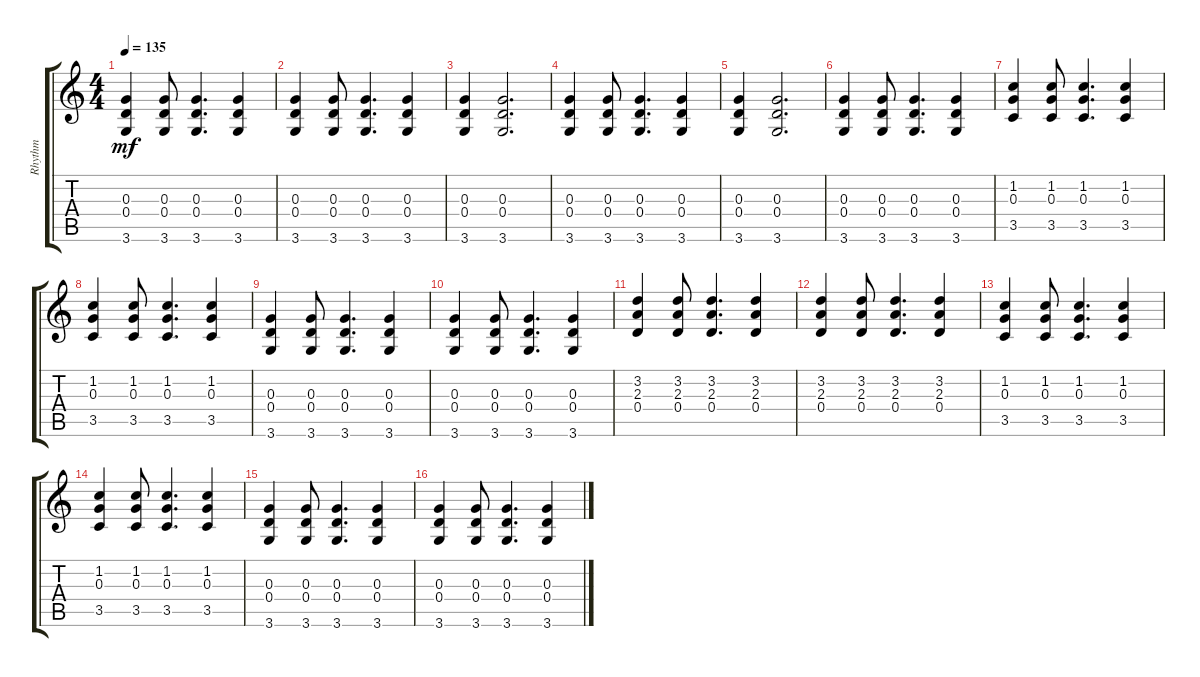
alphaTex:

\track ("Rhythm" "Rhythm") {instrument acousticguitarsteel}
\staff {score tabs}
\tuning (E4 B3 G3 D3 A2 E2) {hide}
\ts (4 4)
\tempo 135
\clef g2
\ks c
(0.3 0.4 3.6).4{dy mf} (0.3 0.4 3.6).8 (0.3 0.4 3.6).4{d} (0.3 0.4 3.6).4 |
(0.3 0.4 3.6).4 (0.3 0.4 3.6).8 (0.3 0.4 3.6).4{d} (0.3 0.4 3.6).4 |
(0.3 0.4 3.6).4 (0.3 0.4 3.6).2{d} |
(0.3 0.4 3.6).4 (0.3 0.4 3.6).8 (0.3 0.4 3.6).4{d} (0.3 0.4 3.6).4 |
(0.3 0.4 3.6).4 (0.3 0.4 3.6).2{d} |
(0.3 0.4 3.6).4 (0.3 0.4 3.6).8 (0.3 0.4 3.6).4{d} (0.3 0.4 3.6).4 |
(1.2 0.3 3.5).4 (1.2 0.3 3.5).8 (1.2 0.3 3.5).4{d} (1.2 0.3 3.5).4 |
(1.2 0.3 3.5).4 (1.2 0.3 3.5).8 (1.2 0.3 3.5).4{d} (1.2 0.3 3.5).4 |
(0.3 0.4 3.6).4 (0.3 0.4 3.6).8 (0.3 0.4 3.6).4{d} (0.3 0.4 3.6).4 |
(0.3 0.4 3.6).4 (0.3 0.4 3.6).8 (0.3 0.4 3.6).4{d} (0.3 0.4 3.6).4 |
(3.2 2.3 0.4).4 (3.2 2.3 0.4).8 (3.2 2.3 0.4).4{d} (3.2 2.3 0.4).4 |
(3.2 2.3 0.4).4 (3.2 2.3 0.4).8 (3.2 2.3 0.4).4{d} (3.2 2.3 0.4).4 |
(1.2 0.3 3.5).4 (1.2 0.3 3.5).8 (1.2 0.3 3.5).4{d} (1.2 0.3 3.5).4 |
(1.2 0.3 3.5).4 (1.2 0.3 3.5).8 (1.2 0.3 3.5).4{d} (1.2 0.3 3.5).4 |
(0.3 0.4 3.6).4 (0.3 0.4 3.6).8 (0.3 0.4 3.6).4{d} (0.3 0.4 3.6).4 |
(0.3 0.4 3.6).4 (0.3 0.4 3.6).8 (0.3 0.4 3.6).4{d} (0.3 0.4 3.6).4
